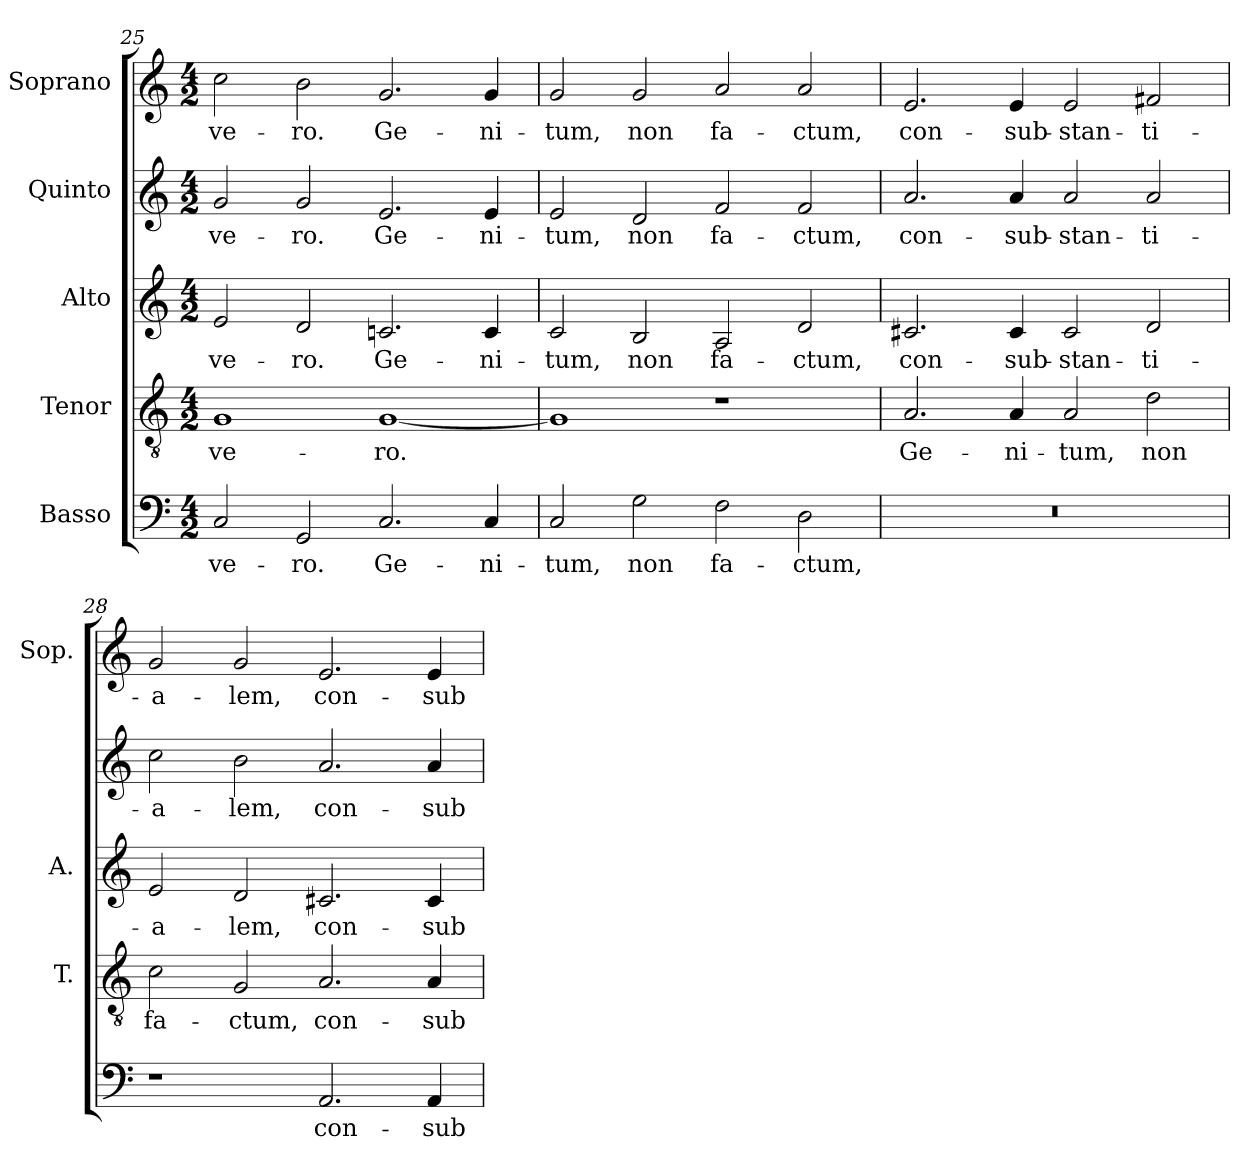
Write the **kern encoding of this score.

**kern	**text	**kern	**text	**kern	**text	**kern	**text	**kern	**text
*part5	*part5	*part4	*part4	*part3	*part3	*part2	*part2	*part1	*part1
*staff5	*staff5	*staff4	*staff4	*staff3	*staff3	*staff2	*staff2	*staff1	*staff1
*I"Basso	*	*I"Tenor	*	*I"Alto	*	*I"Quinto	*	*I"Soprano	*
*	*	*I'T.	*	*I'A.	*	*	*	*I'Sop.	*
!!LO:LB:g=z
*clefF4	*	*clefGv2	*	*clefG2	*	*clefG2	*	*clefG2	*
*	*	*ITrd7c12	*	*	*	*	*	*	*
*k[]	*	*k[]	*	*k[]	*	*k[]	*	*k[]	*
*C:	*	*C:	*	*C:	*	*C:	*	*C:	*
*M4/2	*	*M4/2	*	*M4/2	*	*M4/2	*	*M4/2	*
=25	=25	=25	=25	=25	=25	=25	=25	=25	=25
!	!LO:LY:b:color=#000000	!	!	!	!	!	!	!	!
!	!	!	!LO:LY:b:color=#000000	!	!	!	!	!	!
!	!	!	!	!	!LO:LY:b:color=#000000	!	!	!	!
!	!	!	!	!	!	!	!LO:LY:b:color=#000000	!	!
!	!	!	!	!	!	!	!	!	!LO:LY:b:color=#000000
2Ci/	ve-	1GGi	ve-	2ei/	ve-	2gi/	ve-	2cci\	ve-
!	!LO:LY:b:color=#000000	!	!	!	!	!	!	!	!
!	!	!	!	!	!LO:LY:b:color=#000000	!	!	!	!
!	!	!	!	!	!	!	!LO:LY:b:color=#000000	!	!
!	!	!	!	!	!	!	!	!	!LO:LY:b:color=#000000
2GGi/	-ro.	.	.	2di/	-ro.	2gi/	-ro.	2bi\	-ro.
!	!LO:LY:b:color=#000000	!	!	!	!	!	!	!	!
!	!	!	!LO:LY:b:color=#000000	!	!	!	!	!	!
!	!	!	!	!	!LO:LY:b:color=#000000	!	!	!	!
!	!	!	!	!	!	!	!LO:LY:b:color=#000000	!	!
!	!	!	!	!	!	!	!	!	!LO:LY:b:color=#000000
2.Ci/	Ge-	[1GGi	-ro.	2.cni/	Ge-	2.ei/	Ge-	2.gi/	Ge-
!	!LO:LY:b:color=#000000	!	!	!	!	!	!	!	!
!	!	!	!	!	!LO:LY:b:color=#000000	!	!	!	!
!	!	!	!	!	!	!	!LO:LY:b:color=#000000	!	!
!	!	!	!	!	!	!	!	!	!LO:LY:b:color=#000000
4Ci/	-ni-	.	.	4ci/	-ni-	4ei/	-ni-	4gi/	-ni-
=26	=26	=26	=26	=26	=26	=26	=26	=26	=26
!	!LO:LY:b:color=#000000	!	!	!	!	!	!	!	!
!	!	!	!	!	!LO:LY:b:color=#000000	!	!	!	!
!	!	!	!	!	!	!	!LO:LY:b:color=#000000	!	!
!	!	!	!	!	!	!	!	!	!LO:LY:b:color=#000000
2Ci/	-tum,	1GGi]	.	2ci/	-tum,	2ei/	-tum,	2gi/	-tum,
!	!LO:LY:b:color=#000000	!	!	!	!	!	!	!	!
!	!	!	!	!	!LO:LY:b:color=#000000	!	!	!	!
!	!	!	!	!	!	!	!LO:LY:b:color=#000000	!	!
!	!	!	!	!	!	!	!	!	!LO:LY:b:color=#000000
2Gi\	non	.	.	2Bi/	non	2di/	non	2gi/	non
!	!LO:LY:b:color=#000000	!	!	!	!	!	!	!	!
!	!	!	!	!	!LO:LY:b:color=#000000	!	!	!	!
!	!	!	!	!	!	!	!LO:LY:b:color=#000000	!	!
!	!	!	!	!	!	!	!	!	!LO:LY:b:color=#000000
2Fi\	fa-	1r	.	2Ai/	fa-	2fi/	fa-	2ai/	fa-
!	!LO:LY:b:color=#000000	!	!	!	!	!	!	!	!
!	!	!	!	!	!LO:LY:b:color=#000000	!	!	!	!
!	!	!	!	!	!	!	!LO:LY:b:color=#000000	!	!
!	!	!	!	!	!	!	!	!	!LO:LY:b:color=#000000
2Di\	-ctum,	.	.	2di/	-ctum,	2fi/	-ctum,	2ai/	-ctum,
=27	=27	=27	=27	=27	=27	=27	=27	=27	=27
!LO:N:vis=1	!	!	!	!	!	!	!	!	!
!	!	!	!LO:LY:b:color=#000000	!	!	!	!	!	!
!	!	!	!	!	!LO:LY:b:color=#000000	!	!	!	!
!	!	!	!	!	!	!	!LO:LY:b:color=#000000	!	!
!	!	!	!	!	!	!	!	!	!LO:LY:b:color=#000000
0r	.	2.AAi/	Ge-	2.c#Xi/	con-	2.ai/	con-	2.ei/	con-
!	!	!	!LO:LY:b:color=#000000	!	!	!	!	!	!
!	!	!	!	!	!LO:LY:b:color=#000000	!	!	!	!
!	!	!	!	!	!	!	!LO:LY:b:color=#000000	!	!
!	!	!	!	!	!	!	!	!	!LO:LY:b:color=#000000
.	.	4AAi/	-ni-	4c#i/	-sub-	4ai/	-sub-	4ei/	-sub-
!	!	!	!LO:LY:b:color=#000000	!	!	!	!	!	!
!	!	!	!	!	!LO:LY:b:color=#000000	!	!	!	!
!	!	!	!	!	!	!	!LO:LY:b:color=#000000	!	!
!	!	!	!	!	!	!	!	!	!LO:LY:b:color=#000000
.	.	2AAi/	-tum,	2c#i/	-stan-	2ai/	-stan-	2ei/	-stan-
!	!	!	!LO:LY:b:color=#000000	!	!	!	!	!	!
!	!	!	!	!	!LO:LY:b:color=#000000	!	!	!	!
!	!	!	!	!	!	!	!LO:LY:b:color=#000000	!	!
!	!	!	!	!	!	!	!	!	!LO:LY:b:color=#000000
.	.	2Di\	non	2di/	-ti-	2ai/	-ti-	2f#Xi/	-ti-
=28	=28	=28	=28	=28	=28	=28	=28	=28	=28
!	!	!	!LO:LY:b:color=#000000	!	!	!	!	!	!
!	!	!	!	!	!LO:LY:b:color=#000000	!	!	!	!
!	!	!	!	!	!	!	!LO:LY:b:color=#000000	!	!
!	!	!	!	!	!	!	!	!	!LO:LY:b:color=#000000
1r	.	2Ci\	fa-	2ei/	-a-	2cci\	-a-	2gi/	-a-
!	!	!	!LO:LY:b:color=#000000	!	!	!	!	!	!
!	!	!	!	!	!LO:LY:b:color=#000000	!	!	!	!
!	!	!	!	!	!	!	!LO:LY:b:color=#000000	!	!
!	!	!	!	!	!	!	!	!	!LO:LY:b:color=#000000
.	.	2GGi/	-ctum,	2di/	-lem,	2bi\	-lem,	2gi/	-lem,
!	!LO:LY:b:color=#000000	!	!	!	!	!	!	!	!
!	!	!	!LO:LY:b:color=#000000	!	!	!	!	!	!
!	!	!	!	!	!LO:LY:b:color=#000000	!	!	!	!
!	!	!	!	!	!	!	!LO:LY:b:color=#000000	!	!
!	!	!	!	!	!	!	!	!	!LO:LY:b:color=#000000
2.AAi/	con-	2.AAi/	con-	2.c#Xi/	con-	2.ai/	con-	2.ei/	con-
!	!LO:LY:b:color=#000000	!	!	!	!	!	!	!	!
!	!	!	!LO:LY:b:color=#000000	!	!	!	!	!	!
!	!	!	!	!	!LO:LY:b:color=#000000	!	!	!	!
!	!	!	!	!	!	!	!LO:LY:b:color=#000000	!	!
!	!	!	!	!	!	!	!	!	!LO:LY:b:color=#000000
4AAi/	-sub-	4AAi/	-sub-	4c#i/	-sub-	4ai/	-sub-	4ei/	-sub-
=	=	=	=	=	=	=	=	=	=
*-	*-	*-	*-	*-	*-	*-	*-	*-	*-
